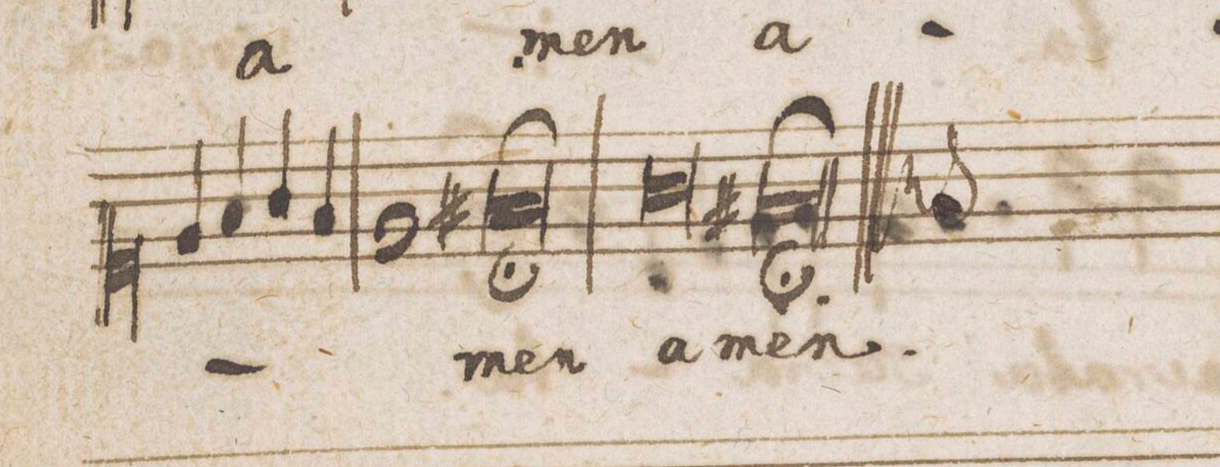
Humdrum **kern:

**kern	**text
*I"Canto.	*
*clefC1	*
*k[]	*
*met(C|)	*
*M2/1	*
4e/	.
4f/	.
4g/	.
4f/	.
1e	.
=78-	=78-
0f#X;;	-men
=79-	=79-
0g	a-
=80-	=80-
0f#X;;	-men.
==	==
*-	*-
